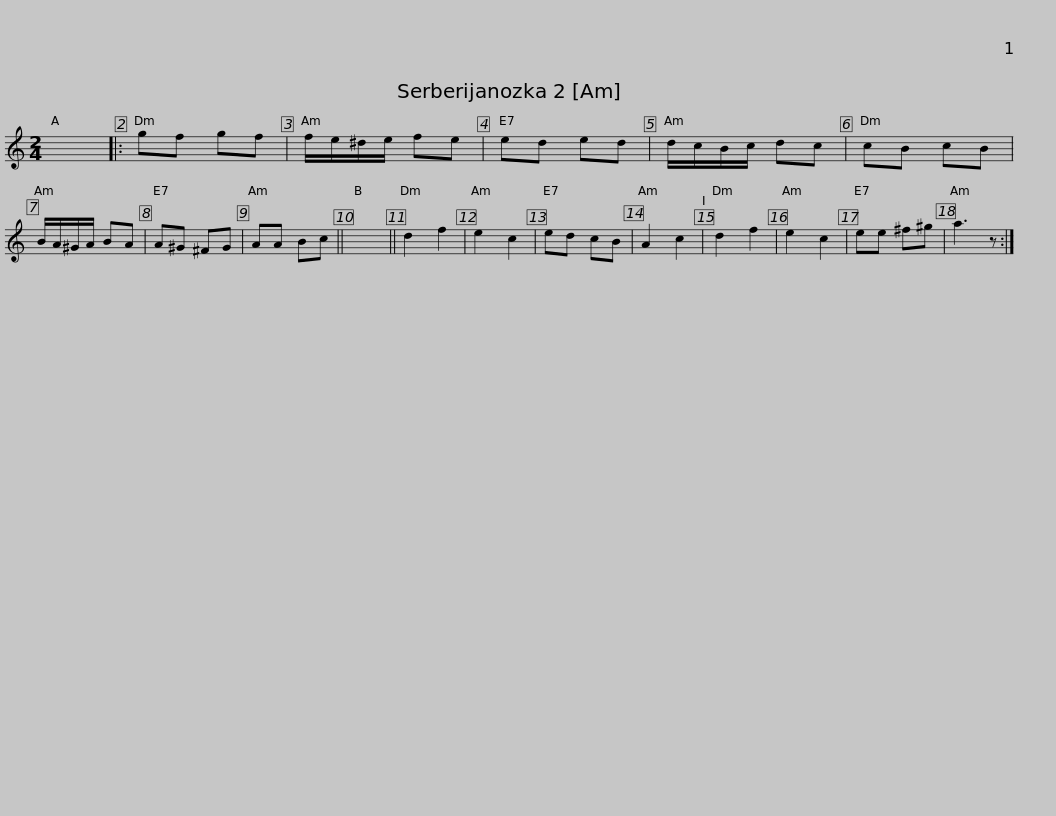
X:1
L:1/8
M:2/4
I:linebreak $
K:C
V:1 treble
V:1
 x4 |: gf gf | f/e/^d/e/ fe | ed ed | d/c/B/c/ dc | %5
 cB cB | B/A/^G/A/ BA | A^G ^FG | AA Bc || x4 ||$ %10
 d2 f2 | e2 c2 | ed cB | A2 c2 | d2 f2 | %15
 e2 c2 | ee ^f^g | a3 z :| %18
